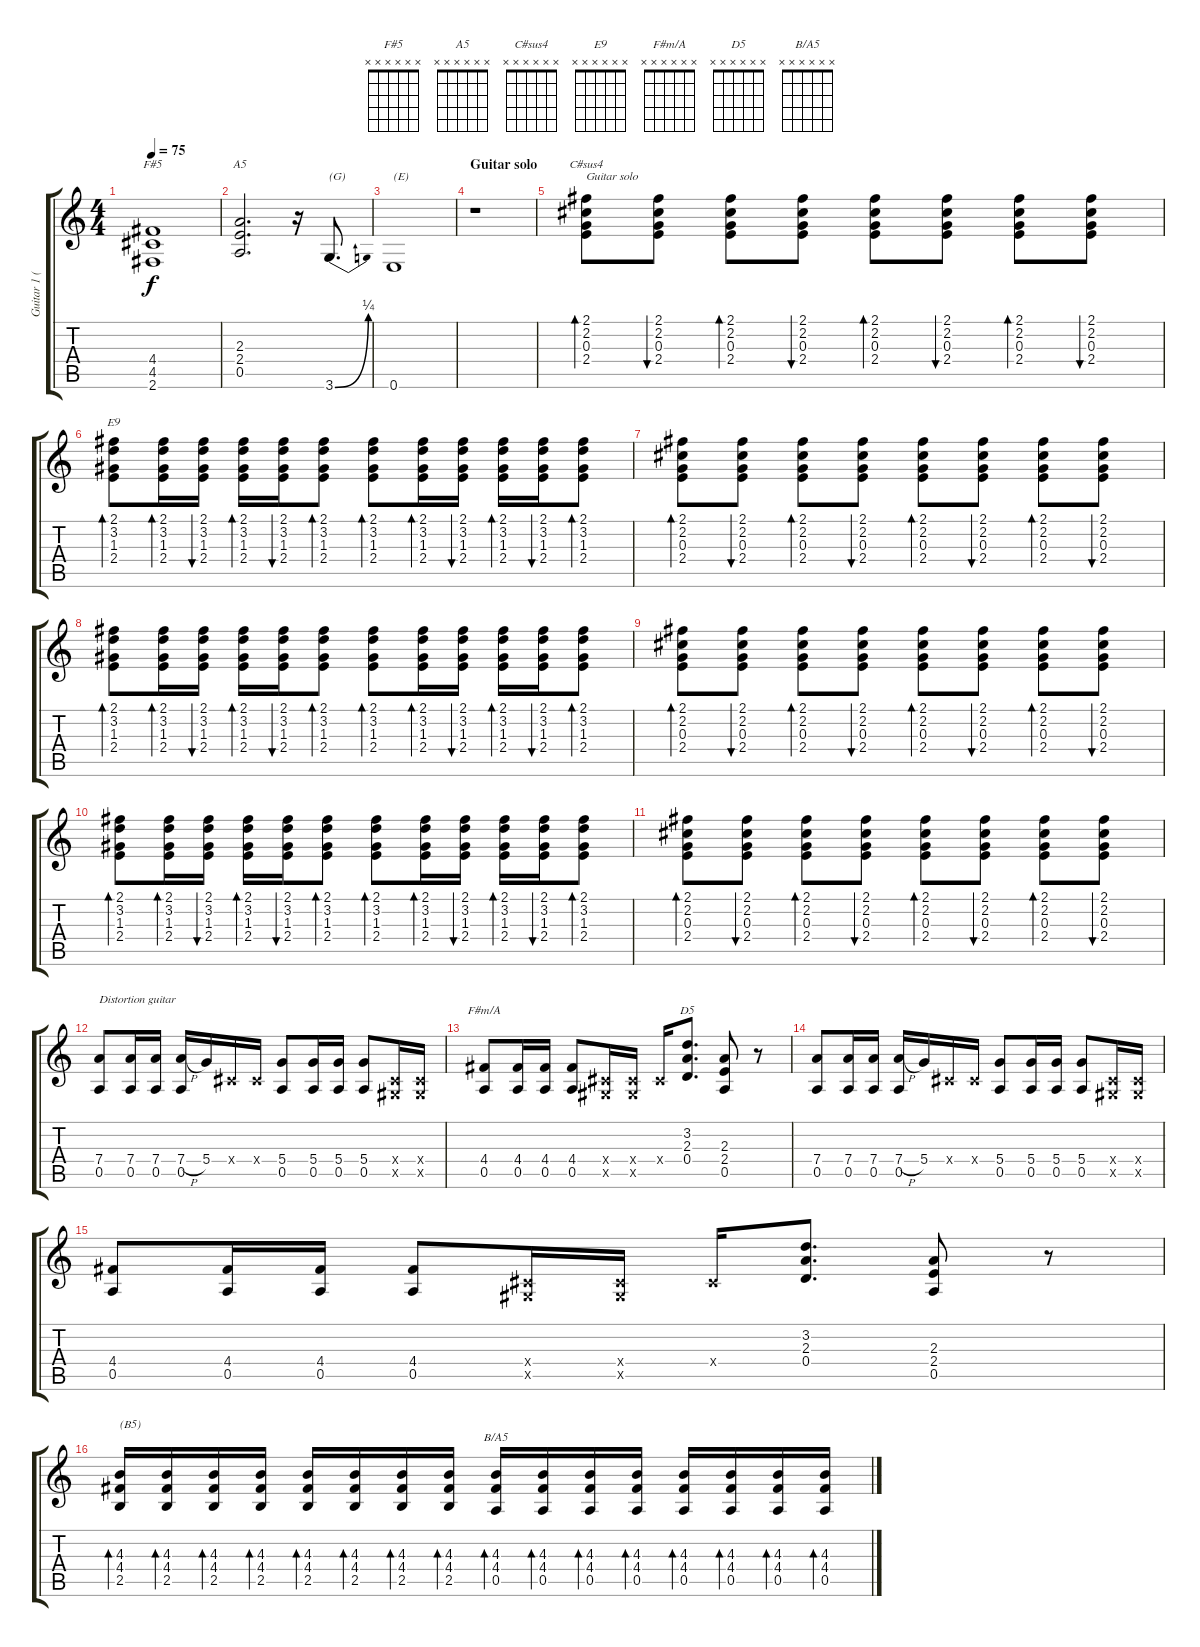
\track ("Guitar 1 (Jimmy P.)" "Guitar 1 (") {instrument distortionguitar}
\staff {score tabs}
\tuning (E4 B3 G3 D3 A2 E2) {hide}
\chord ("F#5" x x x x x x)
\chord ("A5" x x x x x x)
\chord ("C#sus4" x x x x x x)
\chord ("E9" x x x x x x)
\chord ("F#m/A" x x x x x x)
\chord ("D5" x x x x x x)
\chord ("B/A5" x x x x x x)
\ts (4 4)
\tempo 75
\clef g2
\ks c
(4.4 4.5 2.6).1{ch "F#5" dy f volume 16 instrument distortionguitar} |
(2.3 2.4 0.5).2{d ch "A5" volume 16 instrument distortionguitar} r.16 3.6{be (bend 0 0 60 1)}.8{d txt "(G)"} |
0.6.1{txt "(E)" volume 3} |
\section ("" "Guitar solo")
r.1 |
(2.1 2.2 0.3 2.4).8{bd 30 ch "C#sus4" txt "Guitar solo" volume 8 instrument electricguitarjazz} (2.1 2.2 0.3 2.4).8{bu 30} (2.1 2.2 0.3 2.4).8{bd 30} (2.1 2.2 0.3 2.4).8{bu 30} (2.1 2.2 0.3 2.4).8{bd 30} (2.1 2.2 0.3 2.4).8{bu 30} (2.1 2.2 0.3 2.4).8{bd 30} (2.1 2.2 0.3 2.4).8{bu 30} |
(2.1 3.2 1.3 2.4).8{bd 30 ch "E9"} (2.1 3.2 1.3 2.4).16{bd 30} (2.1 3.2 1.3 2.4).16{bu 30} (2.1 3.2 1.3 2.4).16{bd 30} (2.1 3.2 1.3 2.4).16{bu 30} (2.1 3.2 1.3 2.4).8{bd 30} (2.1 3.2 1.3 2.4).8{bd 30} (2.1 3.2 1.3 2.4).16{bd 30} (2.1 3.2 1.3 2.4).16{bu 30} (2.1 3.2 1.3 2.4).16{bd 30} (2.1 3.2 1.3 2.4).16{bu 30} (2.1 3.2 1.3 2.4).8{bd 30} |
(2.1 2.2 0.3 2.4).8{bd 30 volume 8 instrument electricguitarjazz} (2.1 2.2 0.3 2.4).8{bu 30} (2.1 2.2 0.3 2.4).8{bd 30} (2.1 2.2 0.3 2.4).8{bu 30} (2.1 2.2 0.3 2.4).8{bd 30} (2.1 2.2 0.3 2.4).8{bu 30} (2.1 2.2 0.3 2.4).8{bd 30} (2.1 2.2 0.3 2.4).8{bu 30} |
(2.1 3.2 1.3 2.4).8{bd 30} (2.1 3.2 1.3 2.4).16{bd 30} (2.1 3.2 1.3 2.4).16{bu 30} (2.1 3.2 1.3 2.4).16{bd 30} (2.1 3.2 1.3 2.4).16{bu 30} (2.1 3.2 1.3 2.4).8{bd 30} (2.1 3.2 1.3 2.4).8{bd 30} (2.1 3.2 1.3 2.4).16{bd 30} (2.1 3.2 1.3 2.4).16{bu 30} (2.1 3.2 1.3 2.4).16{bd 30} (2.1 3.2 1.3 2.4).16{bu 30} (2.1 3.2 1.3 2.4).8{bd 30} |
(2.1 2.2 0.3 2.4).8{bd 30 volume 8 instrument electricguitarjazz} (2.1 2.2 0.3 2.4).8{bu 30} (2.1 2.2 0.3 2.4).8{bd 30} (2.1 2.2 0.3 2.4).8{bu 30} (2.1 2.2 0.3 2.4).8{bd 30} (2.1 2.2 0.3 2.4).8{bu 30} (2.1 2.2 0.3 2.4).8{bd 30} (2.1 2.2 0.3 2.4).8{bu 30} |
(2.1 3.2 1.3 2.4).8{bd 30} (2.1 3.2 1.3 2.4).16{bd 30} (2.1 3.2 1.3 2.4).16{bu 30} (2.1 3.2 1.3 2.4).16{bd 30} (2.1 3.2 1.3 2.4).16{bu 30} (2.1 3.2 1.3 2.4).8{bd 30} (2.1 3.2 1.3 2.4).8{bd 30} (2.1 3.2 1.3 2.4).16{bd 30} (2.1 3.2 1.3 2.4).16{bu 30} (2.1 3.2 1.3 2.4).16{bd 30} (2.1 3.2 1.3 2.4).16{bu 30} (2.1 3.2 1.3 2.4).8{bd 30} |
(2.1 2.2 0.3 2.4).8{bd 30 volume 8 instrument electricguitarjazz} (2.1 2.2 0.3 2.4).8{bu 30} (2.1 2.2 0.3 2.4).8{bd 30} (2.1 2.2 0.3 2.4).8{bu 30} (2.1 2.2 0.3 2.4).8{bd 30} (2.1 2.2 0.3 2.4).8{bu 30} (2.1 2.2 0.3 2.4).8{bd 30} (2.1 2.2 0.3 2.4).8{bu 30} |
(7.4 0.5).8{txt "Distortion guitar" volume 16 instrument distortionguitar} (7.4 0.5).16 (7.4 0.5).16 (7.4{h} 0.5).16 5.4.16 -1.4{x}.16 -1.4{x}.16 (5.4 0.5).8 (5.4 0.5).16 (5.4 0.5).16 (5.4 0.5).8 (-1.4{x} -1.5{x}).16 (-1.4{x} -1.5{x}).16 |
(4.4 0.5).8{ch "F#m/A"} (4.4 0.5).16 (4.4 0.5).16 (4.4 0.5).8 (-1.4{x} -1.5{x}).16 (-1.4{x} -1.5{x}).16 -1.4{x}.16 (3.2 2.3 0.4).8{d ch "D5"} (2.3 2.4 0.5).8 r.8 |
(7.4 0.5).8{volume 16 instrument distortionguitar} (7.4 0.5).16 (7.4 0.5).16 (7.4{h} 0.5).16 5.4.16 -1.4{x}.16 -1.4{x}.16 (5.4 0.5).8 (5.4 0.5).16 (5.4 0.5).16 (5.4 0.5).8 (-1.4{x} -1.5{x}).16 (-1.4{x} -1.5{x}).16 |
(4.4 0.5).8 (4.4 0.5).16 (4.4 0.5).16 (4.4 0.5).8 (-1.4{x} -1.5{x}).16 (-1.4{x} -1.5{x}).16 -1.4{x}.16 (3.2 2.3 0.4).8{d} (2.3 2.4 0.5).8 r.8 |
(4.3 4.4 2.5).16{bd 30 txt "(B5)" volume 13 instrument distortionguitar} (4.3 4.4 2.5).16{bd 30} (4.3 4.4 2.5).16{bd 30} (4.3 4.4 2.5).16{bd 30} (4.3 4.4 2.5).16{bd 30} (4.3 4.4 2.5).16{bd 30} (4.3 4.4 2.5).16{bd 30} (4.3 4.4 2.5).16{bd 30} (4.3 4.4 0.5).16{bd 30 ch "B/A5"} (4.3 4.4 0.5).16{bd 30} (4.3 4.4 0.5).16{bd 30} (4.3 4.4 0.5).16{bd 30} (4.3 4.4 0.5).16{bd 30} (4.3 4.4 0.5).16{bd 30} (4.3 4.4 0.5).16{bd 30} (4.3 4.4 0.5).16{bd 30}
